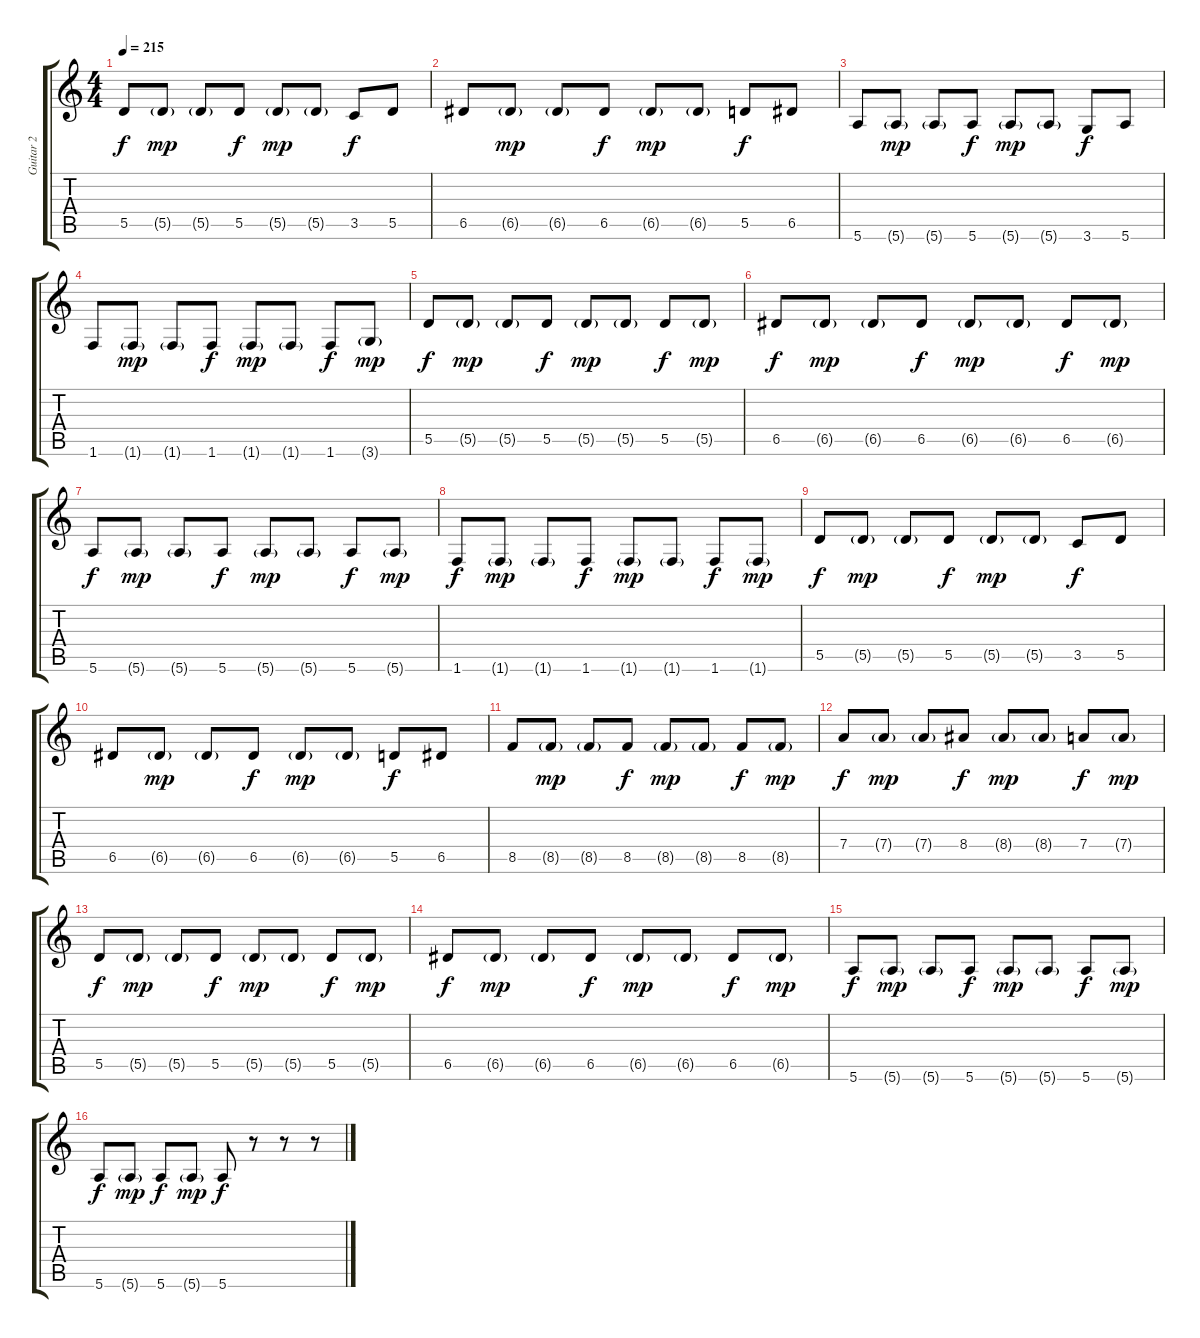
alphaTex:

\track ("Guitar 2" "Guitar 2") {instrument overdrivenguitar}
\staff {score tabs}
\tuning (E4 B3 G3 D3 A2 E2) {hide}
\ts (4 4)
\tempo 215
\clef g2
\ks c
5.5.8{dy f} 5.5{g}.8{dy mp} 5.5{g}.8 5.5.8{dy f} 5.5{g}.8{dy mp} 5.5{g}.8 3.5.8{dy f} 5.5.8 |
6.5.8 6.5{g}.8{dy mp} 6.5{g}.8 6.5.8{dy f} 6.5{g}.8{dy mp} 6.5{g}.8 5.5.8{dy f} 6.5.8 |
5.6.8 5.6{g}.8{dy mp} 5.6{g}.8 5.6.8{dy f} 5.6{g}.8{dy mp} 5.6{g}.8 3.6.8{dy f} 5.6.8 |
1.6.8 1.6{g}.8{dy mp} 1.6{g}.8 1.6.8{dy f} 1.6{g}.8{dy mp} 1.6{g}.8 1.6.8{dy f} 3.6{g}.8{dy mp} |
5.5.8{dy f} 5.5{g}.8{dy mp} 5.5{g}.8 5.5.8{dy f} 5.5{g}.8{dy mp} 5.5{g}.8 5.5.8{dy f} 5.5{g}.8{dy mp} |
6.5.8{dy f} 6.5{g}.8{dy mp} 6.5{g}.8 6.5.8{dy f} 6.5{g}.8{dy mp} 6.5{g}.8 6.5.8{dy f} 6.5{g}.8{dy mp} |
5.6.8{dy f} 5.6{g}.8{dy mp} 5.6{g}.8 5.6.8{dy f} 5.6{g}.8{dy mp} 5.6{g}.8 5.6.8{dy f} 5.6{g}.8{dy mp} |
1.6.8{dy f} 1.6{g}.8{dy mp} 1.6{g}.8 1.6.8{dy f} 1.6{g}.8{dy mp} 1.6{g}.8 1.6.8{dy f} 1.6{g}.8{dy mp} |
5.5.8{dy f} 5.5{g}.8{dy mp} 5.5{g}.8 5.5.8{dy f} 5.5{g}.8{dy mp} 5.5{g}.8 3.5.8{dy f} 5.5.8 |
6.5.8 6.5{g}.8{dy mp} 6.5{g}.8 6.5.8{dy f} 6.5{g}.8{dy mp} 6.5{g}.8 5.5.8{dy f} 6.5.8 |
8.5.8 8.5{g}.8{dy mp} 8.5{g}.8 8.5.8{dy f} 8.5{g}.8{dy mp} 8.5{g}.8 8.5.8{dy f} 8.5{g}.8{dy mp} |
7.4.8{dy f} 7.4{g}.8{dy mp} 7.4{g}.8 8.4.8{dy f} 8.4{g}.8{dy mp} 8.4{g}.8 7.4.8{dy f} 7.4{g}.8{dy mp} |
5.5.8{dy f} 5.5{g}.8{dy mp} 5.5{g}.8 5.5.8{dy f} 5.5{g}.8{dy mp} 5.5{g}.8 5.5.8{dy f} 5.5{g}.8{dy mp} |
6.5.8{dy f} 6.5{g}.8{dy mp} 6.5{g}.8 6.5.8{dy f} 6.5{g}.8{dy mp} 6.5{g}.8 6.5.8{dy f} 6.5{g}.8{dy mp} |
5.6.8{dy f} 5.6{g}.8{dy mp} 5.6{g}.8 5.6.8{dy f} 5.6{g}.8{dy mp} 5.6{g}.8 5.6.8{dy f} 5.6{g}.8{dy mp} |
5.6.8{dy f} 5.6{g}.8{dy mp} 5.6.8{dy f} 5.6{g}.8{dy mp} 5.6.8{dy f} r.8 r.8 r.8
